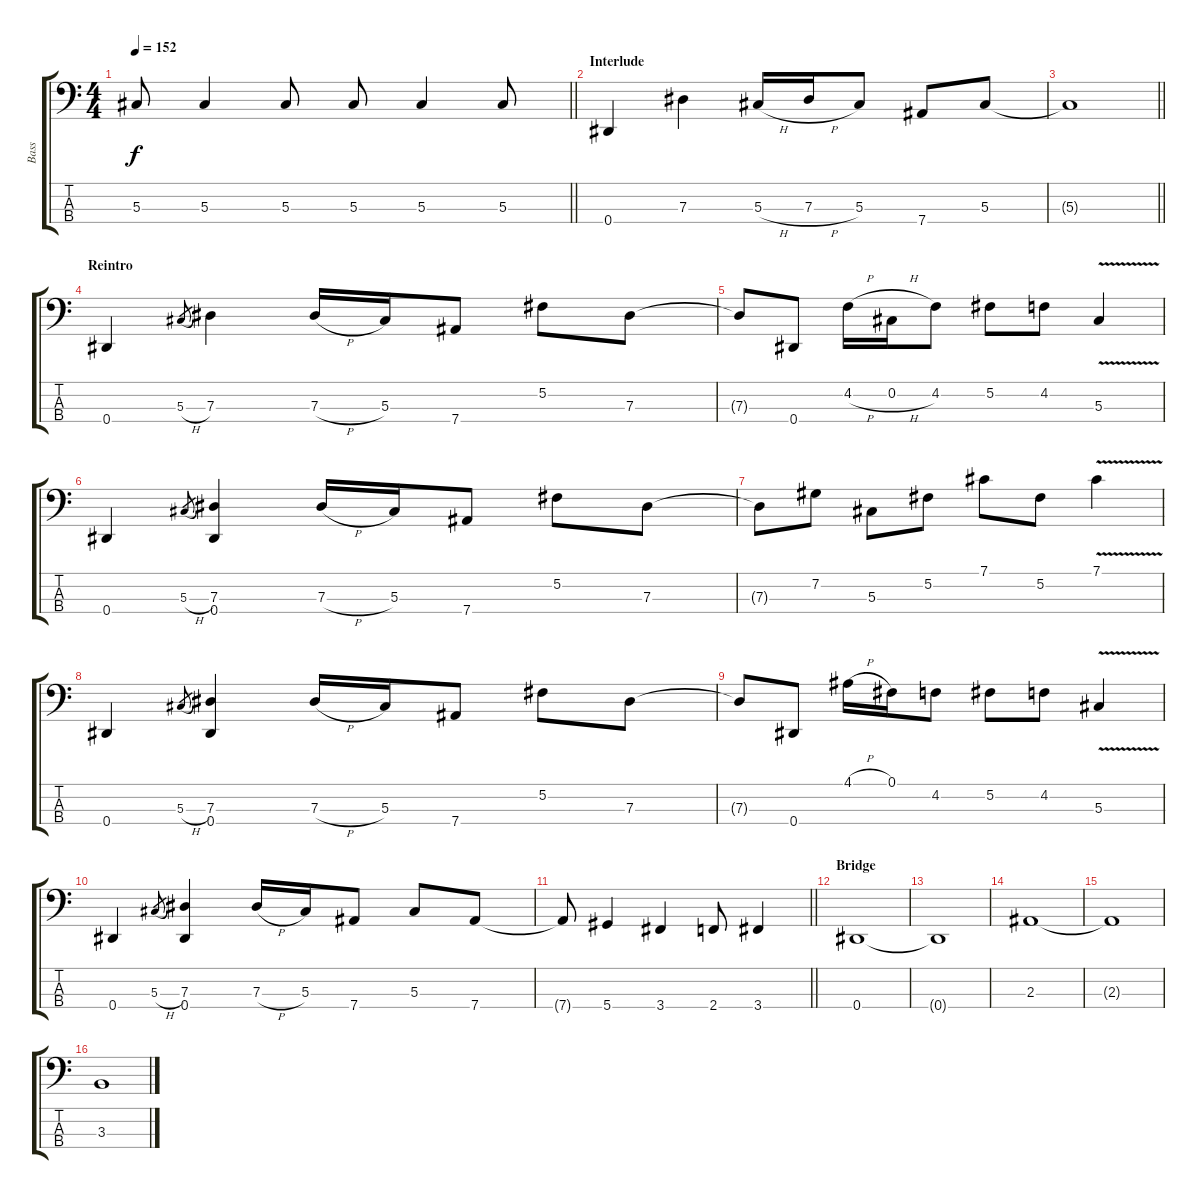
\track ("Bass" "Bass") {instrument electricbassfinger}
\staff {score tabs}
\tuning (Gb2 Db2 Ab1 Eb1) {hide}
\ts (4 4)
\tempo 152
\clef f4
\barLineRight lightlight
\ks c
5.3.8{dy f} 5.3.4 5.3.8 5.3.8 5.3.4 5.3.8 |
\section ("" "Interlude")
0.4.4 7.3.4 5.3{h}.16 7.3{h}.16 5.3.8 7.4.8 5.3.8 |
\barLineRight lightlight
5.3{t}.1 |
\section ("" "Reintro")
0.4.4 5.3{h}.8{gr} 7.3.4 7.3{h}.16 5.3.16 7.4.8 5.2.8 7.3.8 |
7.3{t}.8 0.4.8 4.2{h}.16 0.2{h}.16 4.2.8 5.2.8 4.2.8 5.3{v}.4 |
0.4.4 5.3{h}.8{gr} (7.3 0.4).4 7.3{h}.16 5.3.16 7.4.8 5.2.8 7.3.8 |
7.3{t}.8 7.2.8 5.3.8 5.2.8 7.1.8 5.2.8 7.1{v}.4 |
0.4.4 5.3{h}.8{gr} (7.3 0.4).4 7.3{h}.16 5.3.16 7.4.8 5.2.8 7.3.8 |
7.3{t}.8 0.4.8 4.1{h}.16 0.1.16 4.2.8 5.2.8 4.2.8 5.3{v}.4 |
0.4.4 5.3{h}.8{gr} (7.3 0.4).4 7.3{h}.16 5.3.16 7.4.8 5.3.8 7.4.8 |
\barLineRight lightlight
7.4{t}.8 5.4.4 3.4.4 2.4.8 3.4.4 |
\section ("" "Bridge")
0.4.1 |
0.4{t}.1 |
2.3.1 |
2.3{t}.1 |
3.3.1
